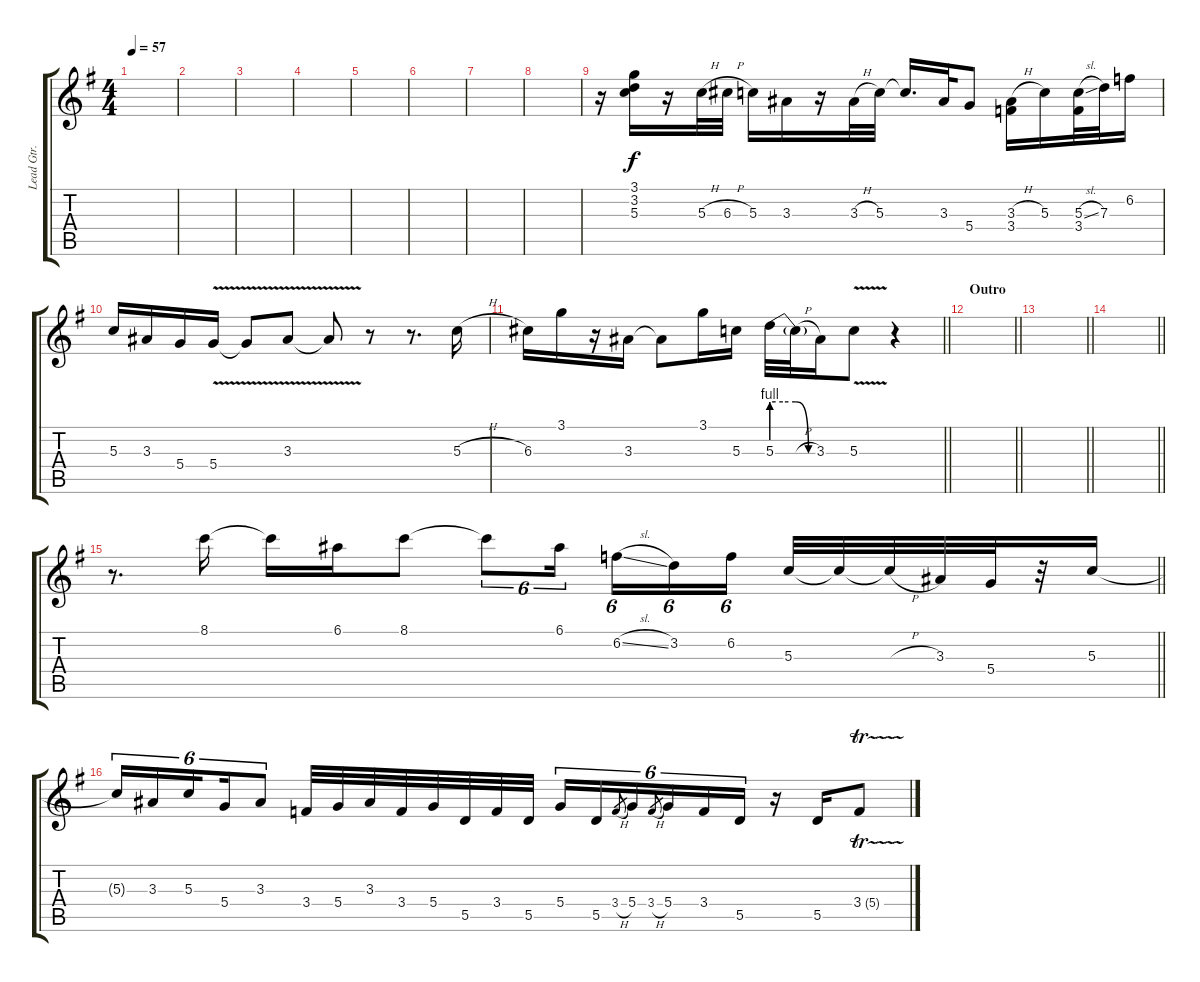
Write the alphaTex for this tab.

\track ("Lead Gtr." "Lead Gtr.") {instrument electricguitarclean}
\staff {score tabs}
\tuning (E4 B3 G3 D3 A2 E2) {hide}
\ts (4 4)
\tempo 57
\clef g2
\ks g
|
|
|
|
|
|
|
|
r.16{volume 12 instrument electricguitarclean} (3.1 3.2 5.3).16 r.16 5.3{h}.32 6.3{h}.32 5.3.16 3.3.16 r.16 3.3{h}.32 5.3.32 5.3{t}.16{d} 3.3.32 5.4.8 (3.3{h} 3.4).16 5.3.16 (5.3{sl} 3.4).32 7.3.32 6.2.16 |
5.3.16 3.3.16 5.4.16 5.4{v}.16 5.4{t}.8 3.3{v}.8 3.3{t}.8 r.8 r.8{d} 5.3{h}.16 |
\barLineRight lightlight
6.3.16 3.1.16 r.16 3.3.16 3.3{t}.8 3.1.16 5.3.16 5.3{be (custom 0 4 15 4 32 4 49 0 60 0)}.32 5.3{h t}.32 3.3.16 5.3{v}.8 r.4 |
\section ("" "Outro")
\barLineRight lightlight
|
\barLineRight lightlight
|
\barLineRight lightlight
|
\barLineRight lightlight
r.8{d} 8.1.16 8.1{t}.16 6.1.16 8.1.8 8.1{t}.8{tu (6 4)} 6.1.16{tu (6 4) beam splitsecondary} 6.2{sl}.16{tu (6 4)} 3.2.16{tu (6 4)} 6.2.16{tu (6 4)} 5.3.32 5.3{t}.32 5.3{h t}.32 3.3.32 5.4.32 r.32 5.3.16 |
5.3{t}.16{tu (6 4)} 3.3.16{tu (6 4)} 5.3.16{tu (6 4) beam splitsecondary} 5.4.16{tu (6 4)} 3.3.8{tu (6 4)} 3.4.32 5.4.32 3.3.32 3.4.32 5.4.32 5.5.32 3.4.32 5.5.32 5.4.16{tu (6 4)} 5.5.16{tu (6 4)} 3.4{h}.8{gr} 5.4.16{tu (6 4)} 3.4{h}.8{gr beam splitsecondary} 5.4.16{tu (6 4)} 3.4.16{tu (6 4)} 5.5.16{tu (6 4)} r.16 5.5.16 3.4{tr (5 32)}.8
